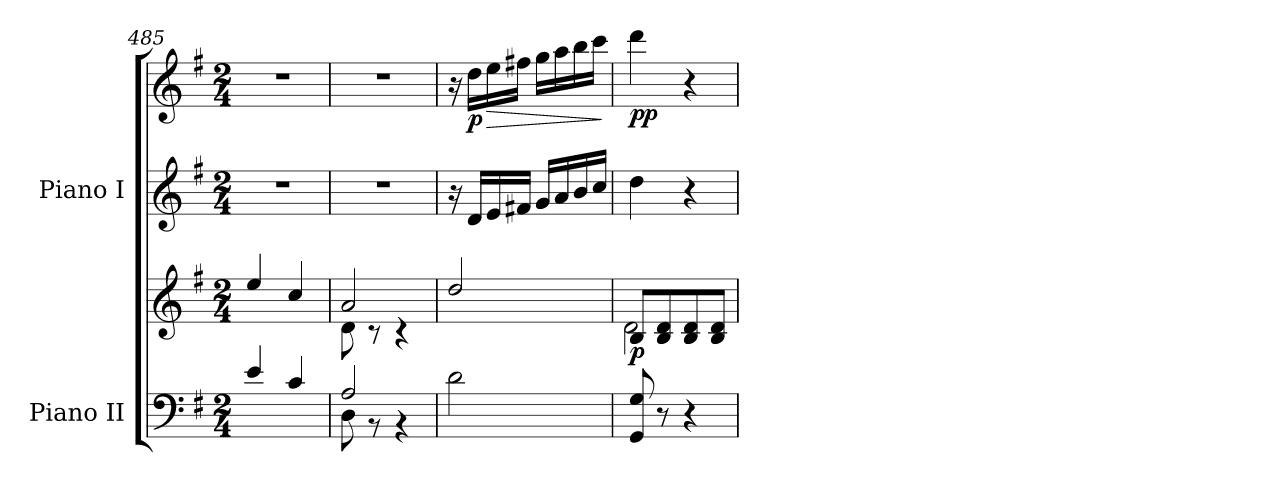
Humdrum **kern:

**kern	**kern	**dynam	**kern	**kern	**dynam
*part2	*part2	*part2	*part1	*part1	*part1
*staff4	*staff3	*staff3/4	*staff2	*staff1	*staff1/2
*I"Piano II	*	*	*I"Piano I	*	*
*I'Pno. II	*	*	*I'Pno. I	*	*
*clefF4	*clefG2	*	*clefG2	*clefG2	*
*k[f#]	*k[f#]	*	*k[f#]	*k[f#]	*
*M2/4	*M2/4	*	*M2/4	*M2/4	*
=485	=485	=485	=485	=485	=485
4e!/	4ee!/	.	2r	2r	.
4c!/	4cc!/	.	.	.	.
=486	=486	=486	=486	=486	=486
*^	*^	*	*	*	*
2A!/	8D!\	2a!/	8d!\	.	2r	2r	.
.	8r	.	8r	.	.	.	.
.	4r	.	4r	.	.	.	.
*v	*v	*	*	*	*	*	*
*	*v	*v	*	*	*	*
!!LO:LB:g=z
=487	=487	=487	=487	=487	=487
2d!\	2dd!/	.	16r	16r	.
!	!	!	!	!	!LO:DY:b
.	.	.	16d/LL	16dd\LL	p
!	!	!	!	!	!LO:HP:b
.	.	.	16e/	16ee\	>
.	.	.	16f#X/JJ	16ff#X\JJ	.
.	.	.	16g/LL	16gg\LL	.
.	.	.	16a/	16aa\	.
.	.	.	16b/	16bb\	.
.	.	.	16cc/JJ	16ccc\JJ	.
.	.	.	.	.	]
=488	=488	=488	=488	=488	=488
*	*^	*	*	*	*
!	!	!	!LO:DY:b	!	!	!LO:DY:b
8GG!/ 8G!/	8B!/L	2d!\	p	4dd\	4ddd\	pp
8r	8B!/ 8d!/	.	.	.	.	.
4r	8B!/ 8d!/	.	.	4r	4r	.
.	8B!/ 8d!/J	.	.	.	.	.
*	*v	*v	*	*	*	*
=	=	=	=	=	=
*-	*-	*-	*-	*-	*-
